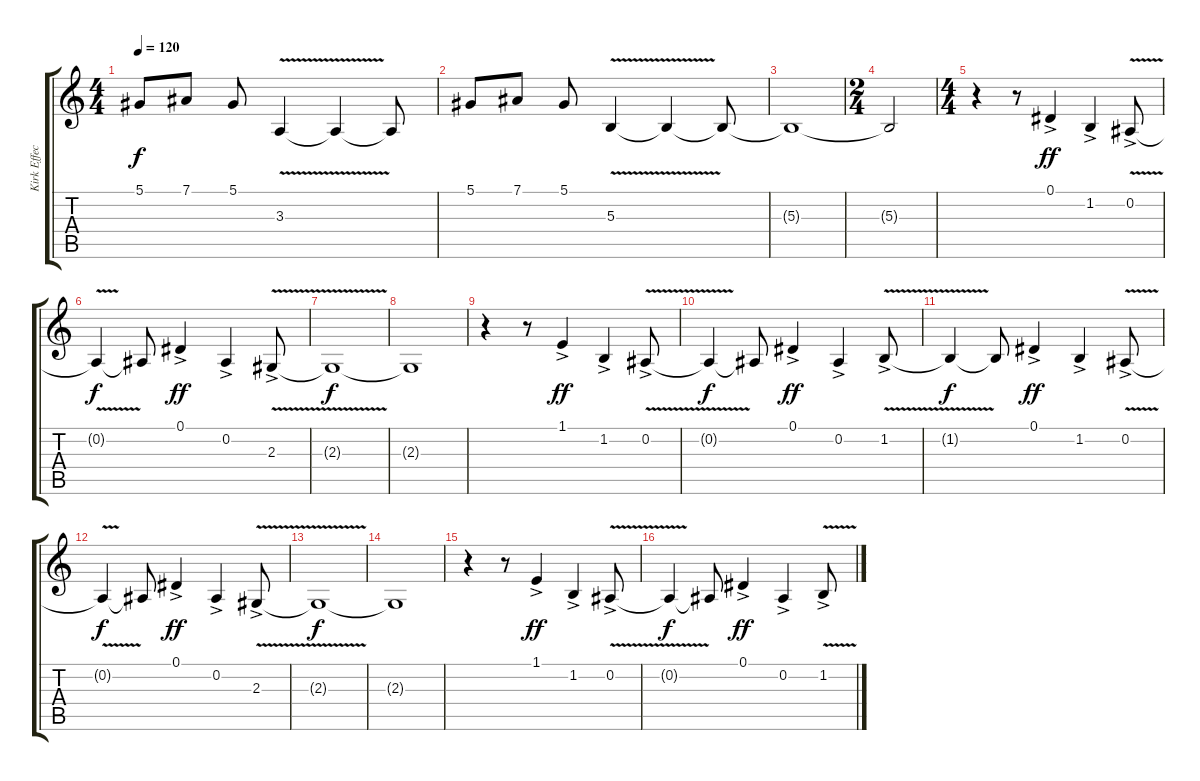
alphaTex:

\track ("Kirk Effect" "Kirk Effec") {instrument violin}
\staff {score tabs}
\tuning (Eb4 Bb3 Gb3 Db3 Ab2 Eb2) {hide}
\ts (4 4)
\tempo 120
\clef g2
\ks c
5.1.8{dy f} 7.1.8 5.1.8 3.3{v}.4 3.3{t}.4 3.3{t}.8 |
5.1.8 7.1.8 5.1.8 5.3{v}.4 5.3{t}.4 5.3{t}.8 |
5.3{t}.1 |
\ts (2 4)
5.3{t}.2 |
\ts (4 4)
r.4 r.8 0.1{ac}.4{dy ff} 1.2{ac}.4 0.2{v ac}.8 |
0.2{t}.4{dy f} 0.2{t}.8 0.1{ac}.4{dy ff} 0.2{ac}.4 2.3{v ac}.8 |
2.3{t}.1{dy f} |
2.3{t}.1 |
r.4 r.8 1.1{ac}.4{dy ff} 1.2{ac}.4 0.2{v ac}.8 |
0.2{t}.4{dy f} 0.2{t}.8 0.1{ac}.4{dy ff} 0.2{ac}.4 1.2{v ac}.8 |
1.2{t}.4{dy f} 1.2{t}.8 0.1{ac}.4{dy ff} 1.2{ac}.4 0.2{v ac}.8 |
0.2{t}.4{dy f} 0.2{t}.8 0.1{ac}.4{dy ff} 0.2{ac}.4 2.3{v ac}.8 |
2.3{t}.1{dy f} |
2.3{t}.1 |
r.4 r.8 1.1{ac}.4{dy ff} 1.2{ac}.4 0.2{v ac}.8 |
0.2{t}.4{dy f} 0.2{t}.8 0.1{ac}.4{dy ff} 0.2{ac}.4 1.2{v ac}.8
